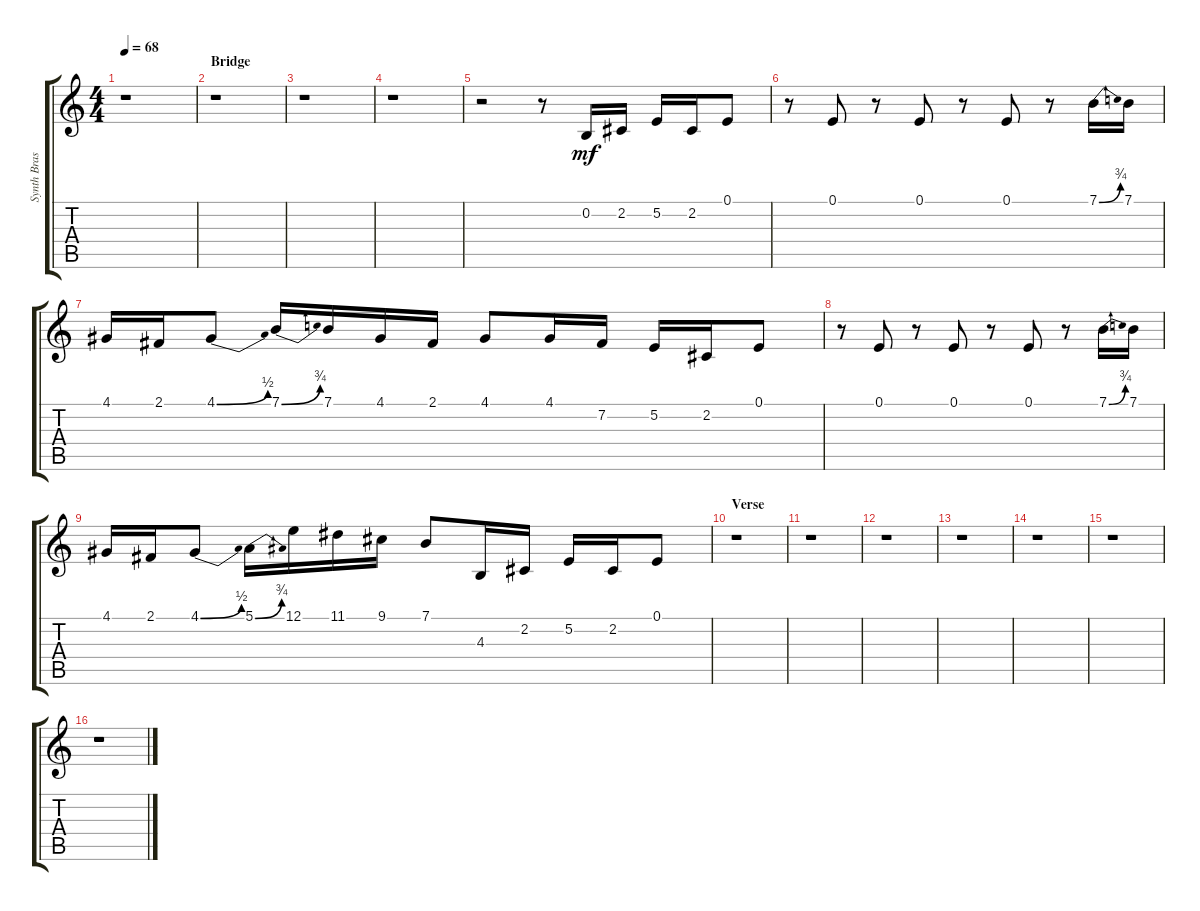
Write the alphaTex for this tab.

\track ("Synth Brass" "Synth Bras") {instrument reversecymbal}
\staff {score tabs}
\tuning (E4 B3 G3 D3 A2 E2) {hide}
\ts (4 4)
\tempo 68
\clef g2
\ks aminor
r.1{dy mf} |
\section ("" "Bridge")
r.1 |
r.1 |
r.1 |
r.2 r.8 0.2.16 2.2.16 5.2.16 2.2.16 0.1.8 |
r.8 0.1.8 r.8 0.1.8 r.8 0.1.8 r.8 7.1{be (bend 0 0 60 3)}.16 7.1.16 |
4.1.16 2.1.16 4.1{be (bend 0 0 60 2)}.8 7.1{be (bend 0 0 60 3)}.16 7.1.16 4.1.16 2.1.16 4.1.8 4.1.16 7.2.16 5.2.16 2.2.16 0.1.8 |
r.8 0.1.8 r.8 0.1.8 r.8 0.1.8 r.8 7.1{be (bend 0 0 60 3)}.16 7.1.16 |
4.1.16 2.1.16 4.1{be (bend 0 0 60 2)}.8 5.1{be (bend 0 0 60 3)}.16 12.1.16 11.1.16 9.1.16 7.1.8 4.3.16 2.2.16 5.2.16 2.2.16 0.1.8 |
\section ("" "Verse")
r.1 |
r.1 |
r.1 |
r.1 |
r.1 |
r.1 |
r.1
